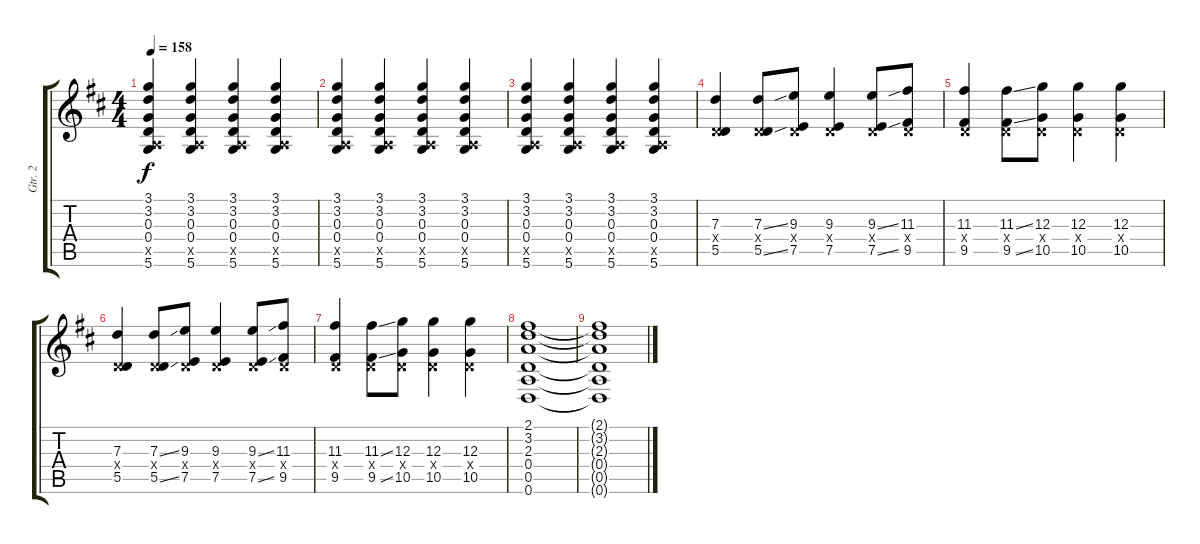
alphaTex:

\track ("Gtr. 2" "Gtr. 2") {instrument distortionguitar}
\staff {score tabs}
\tuning (E4 B3 G3 D3 A2 D2) {hide}
\ts (4 4)
\tempo 158
\clef g2
\ks d
(3.1 3.2 0.3 0.4 0.5{x} 5.6).4{dy f} (3.1 3.2 0.3 0.4 0.5{x} 5.6).4 (3.1 3.2 0.3 0.4 0.5{x} 5.6).4 (3.1 3.2 0.3 0.4 0.5{x} 5.6).4 |
(3.1 3.2 0.3 0.4 0.5{x} 5.6).4 (3.1 3.2 0.3 0.4 0.5{x} 5.6).4 (3.1 3.2 0.3 0.4 0.5{x} 5.6).4 (3.1 3.2 0.3 0.4 0.5{x} 5.6).4 |
(3.1 3.2 0.3 0.4 0.5{x} 5.6).4 (3.1 3.2 0.3 0.4 0.5{x} 5.6).4 (3.1 3.2 0.3 0.4 0.5{x} 5.6).4 (3.1 3.2 0.3 0.4 0.5{x} 5.6).4 |
(7.3 0.4{x} 5.5).4 (7.3{ss} 0.4{x} 5.5{ss}).8 (9.3 0.4{x} 7.5).8 (9.3 0.4{x} 7.5).4 (9.3{ss} 0.4{x} 7.5{ss}).8 (11.3 0.4{x} 9.5).8 |
(11.3 0.4{x} 9.5).4 (11.3{ss} 0.4{x} 9.5{ss}).8 (12.3 0.4{x} 10.5).8 (12.3 0.4{x} 10.5).4 (12.3 0.4{x} 10.5).4 |
(7.3 0.4{x} 5.5).4 (7.3{ss} 0.4{x} 5.5{ss}).8 (9.3 0.4{x} 7.5).8 (9.3 0.4{x} 7.5).4 (9.3{ss} 0.4{x} 7.5{ss}).8 (11.3 0.4{x} 9.5).8 |
(11.3 0.4{x} 9.5).4 (11.3{ss} 0.4{x} 9.5{ss}).8 (12.3 0.4{x} 10.5).8 (12.3 0.4{x} 10.5).4 (12.3 0.4{x} 10.5).4 |
(2.1 3.2 2.3 0.4 0.5 0.6).1 |
(2.1{t} 3.2{t} 2.3{t} 0.4{t} 0.5{t} 0.6{t}).1
